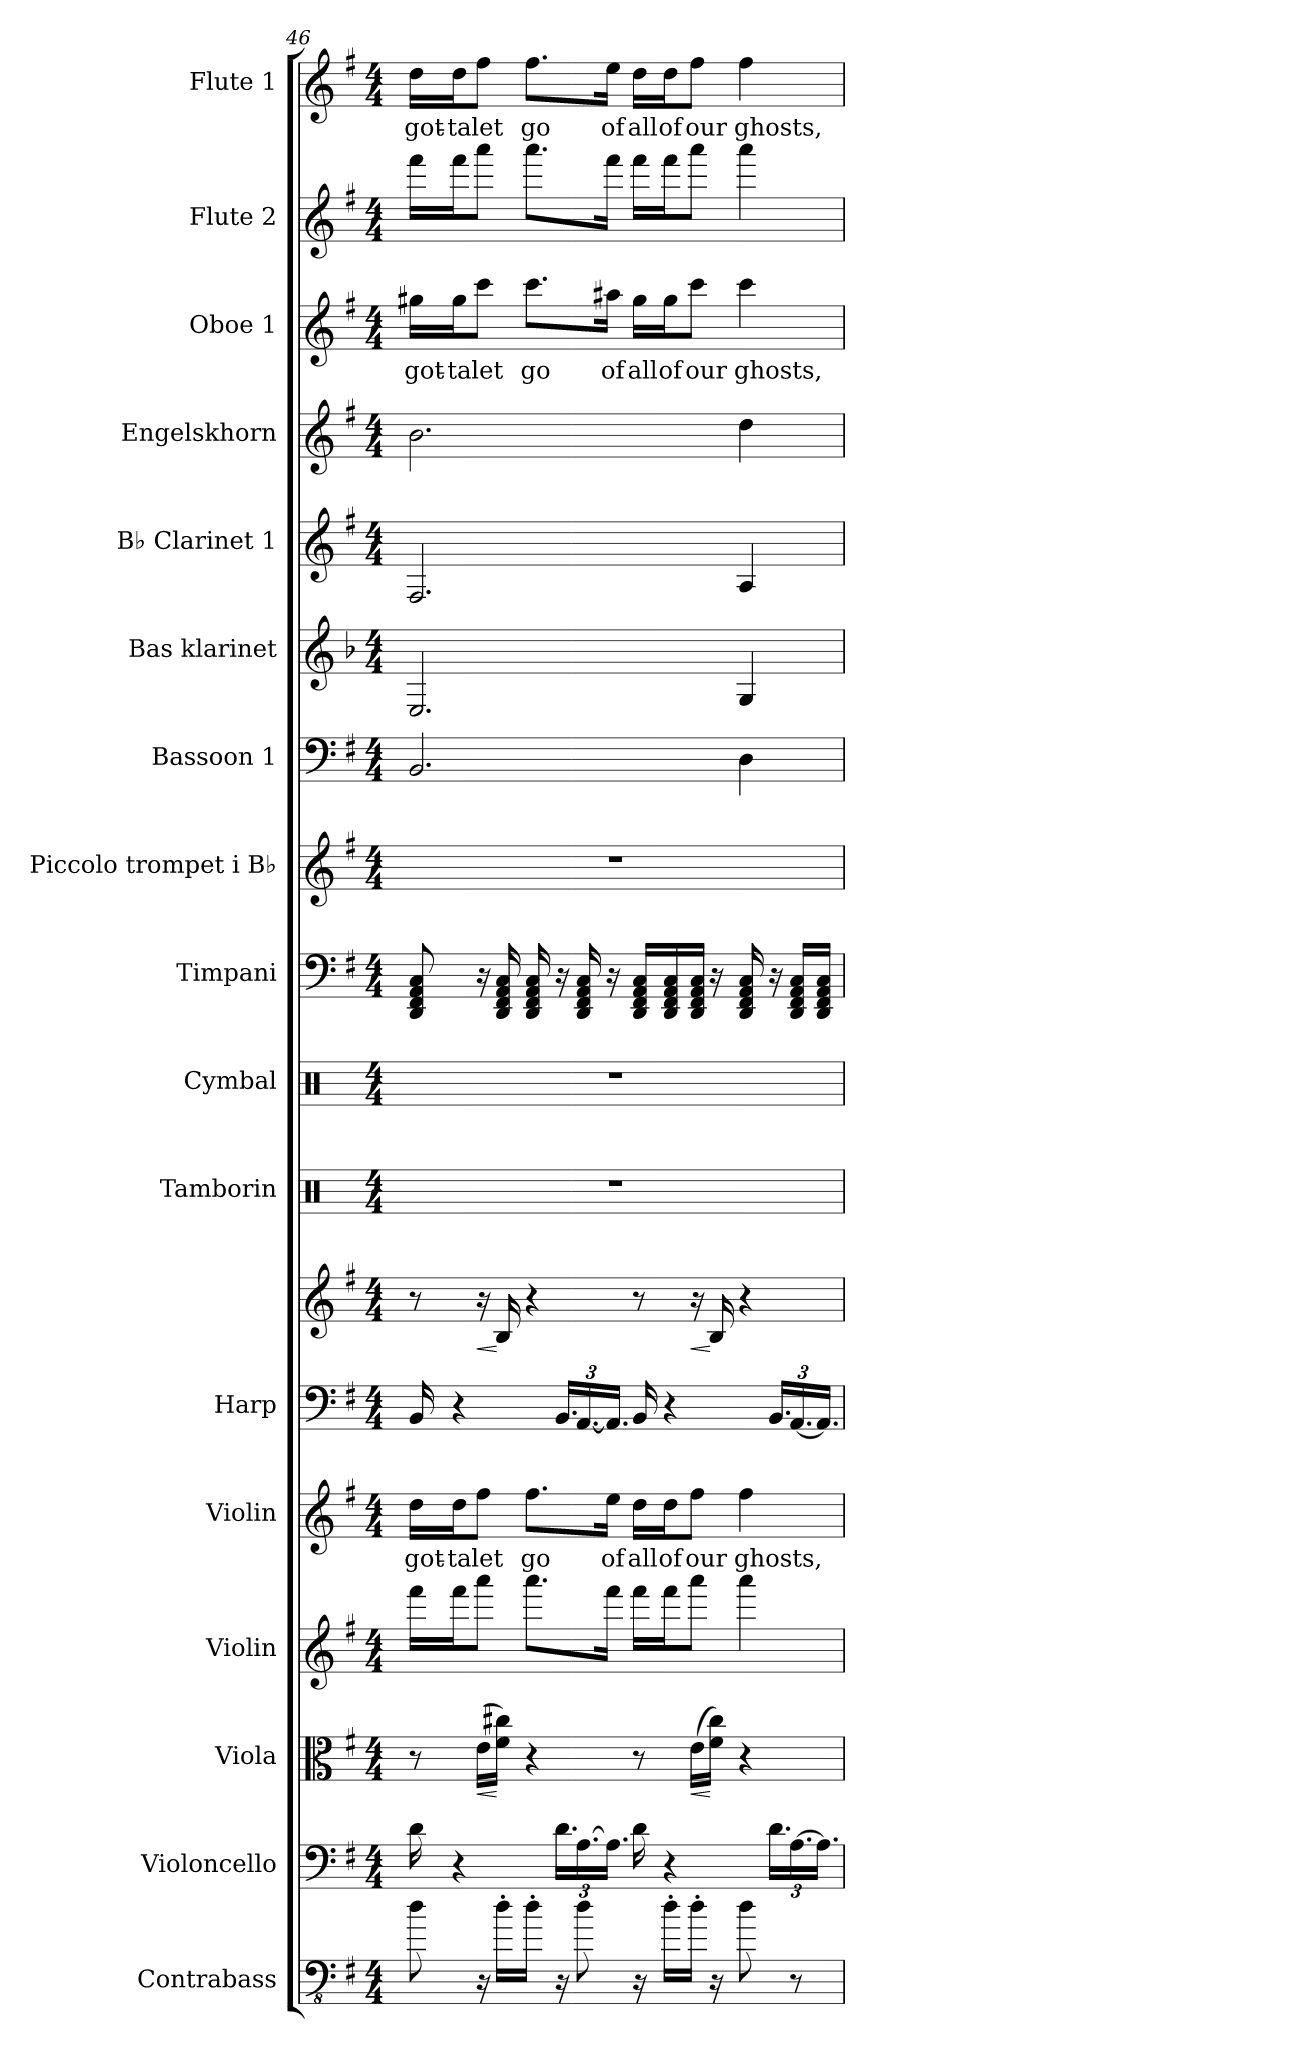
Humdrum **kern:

**kern	**kern	**kern	**dynam	**kern	**kern	**text	**kern	**kern	**dynam	**kern	**kern	**kern	**kern	**kern	**kern	**kern	**kern	**kern	**text	**kern	**kern	**text
*part17	*part16	*part15	*part15	*part14	*part13	*part13	*part12	*part12	*part12	*part11	*part10	*part9	*part8	*part7	*part6	*part5	*part4	*part3	*part3	*part2	*part1	*part1
*staff18	*staff17	*staff16	*staff16	*staff15	*staff14	*staff14	*staff13	*staff12	*staff12/13	*staff11	*staff10	*staff9	*staff8	*staff7	*staff6	*staff5	*staff4	*staff3	*staff3	*staff2	*staff1	*staff1
*I"Contrabass	*I"Violoncello	*I"Viola	*	*I"Violin	*I"Violin	*	*I"Harp	*	*	*I"Tamborin	*I"Cymbal	*I"Timpani	*I"Piccolo trompet i B♭	*I"Bassoon 1	*I"Bas klarinet	*I"B♭ Clarinet 1	*I"Engelskhorn	*I"Oboe 1	*	*I"Flute 2	*I"Flute 1	*
*I'Cb.	*I'Vc.	*I'Vla.	*	*I'Vln.	*I'Vln.	*	*I'Hrp.	*	*	*I'Tamb.	*I'Cym.	*I'Timp.	*I'P. tpt. i B♭	*I'Bsn. 1	*	*I'B♭ Cl. 1	*I'E.horn	*I'Ob. 1	*	*I'Fl. 2	*I'Fl. 1	*
!!LO:PB:g=z
*clefFv4	*clefF4	*clefC3	*	*clefG2	*clefG2	*	*clefF4	*clefG2	*	*clefX	*clefX	*clefF4	*clefG2	*clefF4	*clefG2	*clefG2	*clefG2	*clefG2	*	*clefG2	*clefG2	*
*ITrd7c12	*	*	*	*	*	*	*	*	*	*	*	*	*ITrd-6c-10	*	*ITrd8c14	*ITrd1c2	*ITrd4c7	*	*	*	*	*
*k[f#]	*k[f#]	*k[f#]	*	*k[f#]	*k[f#]	*	*k[f#]	*k[f#]	*	*k[]	*k[]	*k[f#]	*k[b-]	*k[f#]	*k[b-]	*k[b-]	*k[]	*k[f#]	*	*k[f#]	*k[f#]	*
*M4/4	*M4/4	*M4/4	*	*M4/4	*M4/4	*	*M4/4	*M4/4	*	*M4/4	*M4/4	*M4/4	*M4/4	*M4/4	*M4/4	*M4/4	*M4/4	*M4/4	*	*M4/4	*M4/4	*
=46	=46	=46	=46	=46	=46	=46	=46	=46	=46	=46	=46	=46	=46	=46	=46	=46	=46	=46	=46	=46	=46	=46
8D\	16d\	8r	.	16fff#\LL	16dd\LL	got-	16BB/	8r	.	1r	1r	8DD/ 8FF#/ 8AA/ 8C/	1r	2.BB/	2.EE/	2.E/	2.e\	16gg#X\LL	got-	16fff#\LL	16dd\LL	got-
.	4r	.	.	16fff#\J	16dd\J	-ta	4r	.	.	.	.	.	.	.	.	.	.	16gg#\J	-ta	16fff#\J	16dd\J	-ta
!	!	!	!LO:HP:b	!	!	!	!	!	!LO:HP:b	!	!	!	!	!	!	!	!	!	!	!	!	!
!	!	!	!	!	!	!	!	!	!LO:HP:n=1:b	!	!	!	!	!	!	!	!	!	!	!	!	!
16r	.	(16e\LL	<	8aaa\J	8ff#\J	let	.	16r	< <	.	.	16r	.	.	.	.	.	8ccc\J	let	8aaa\J	8ff#\J	let
16D'\LL	.	16f#\ 16cc#X\JJ)	[	.	.	.	.	16B/	[	.	.	16DD/ 16FF#/ 16AA/ 16C/	.	.	.	.	.	.	.	.	.	.
16D'\JJ	.	4r	.	8.aaa\L	8.ff#\L	go	.	4r	[	.	.	16DD/ 16FF#/ 16AA/ 16C/	.	.	.	.	.	8.ccc\L	go	8.aaa\L	8.ff#\L	go
*	*Xbrackettup	*	*	*	*	*	*Xbrackettup	*	*	*	*	*	*	*	*	*	*	*	*	*	*	*
16r	24.d\LL	.	.	.	.	.	24.BB/LL	.	.	.	.	16r	.	.	.	.	.	.	.	.	.	.
8D\	[24.A\	.	.	.	.	.	[24.AA/	.	.	.	.	16DD/ 16FF#/ 16AA/ 16C/	.	.	.	.	.	.	.	.	.	.
.	24.A\JJ]	.	.	16fff#\Jk	16ee\Jk	of	24.AA/JJ]	.	.	.	.	16r	.	.	.	.	.	16aa#X\Jk	of	16fff#\Jk	16ee\Jk	of
16r	16d\	8r	.	16fff#\LL	16dd\LL	all	16BB/	8r	.	.	.	16DD/ 16FF#/ 16AA/ 16C/LL	.	.	.	.	.	16gg#\LL	all	16fff#\LL	16dd\LL	all
16D'\LL	4r	.	.	16fff#\J	16dd\J	of	4r	.	.	.	.	16DD/ 16FF#/ 16AA/ 16C/	.	.	.	.	.	16gg#\J	of	16fff#\J	16dd\J	of
!	!	!	!LO:HP:b	!	!	!	!	!	!LO:HP:b	!	!	!	!	!	!	!	!	!	!	!	!	!
!	!	!	!	!	!	!	!	!	!LO:HP:n=1:b	!	!	!	!	!	!	!	!	!	!	!	!	!
16D'\JJ	.	(16e\LL	<	8aaa\J	8ff#\J	our	.	16r	< <	.	.	16DD/ 16FF#/ 16AA/ 16C/JJ	.	.	.	.	.	8ccc\J	our	8aaa\J	8ff#\J	our
16r	.	16f#\ 16cc#\JJ)	[	.	.	.	.	16B/	[	.	.	16r	.	.	.	.	.	.	.	.	.	.
8D\	.	4r	.	4aaa\	4ff#\	ghosts,	.	4r	[	.	.	16DD/ 16FF#/ 16AA/ 16C/	.	4D\	4GG/	4G/	4g\	4ccc\	ghosts,	4aaa\	4ff#\	ghosts,
.	24.d\LL	.	.	.	.	.	24.BB/LL	.	.	.	.	16r	.	.	.	.	.	.	.	.	.	.
8r	[24.A\	.	.	.	.	.	[24.AA/	.	.	.	.	16DD/ 16FF#/ 16AA/ 16C/LL	.	.	.	.	.	.	.	.	.	.
.	24.A\JJ]	.	.	.	.	.	24.AA/JJ]	.	.	.	.	16DD/ 16FF#/ 16AA/ 16C/JJ	.	.	.	.	.	.	.	.	.	.
=	=	=	=	=	=	=	=	=	=	=	=	=	=	=	=	=	=	=	=	=	=	=
*-	*-	*-	*-	*-	*-	*-	*-	*-	*-	*-	*-	*-	*-	*-	*-	*-	*-	*-	*-	*-	*-	*-
